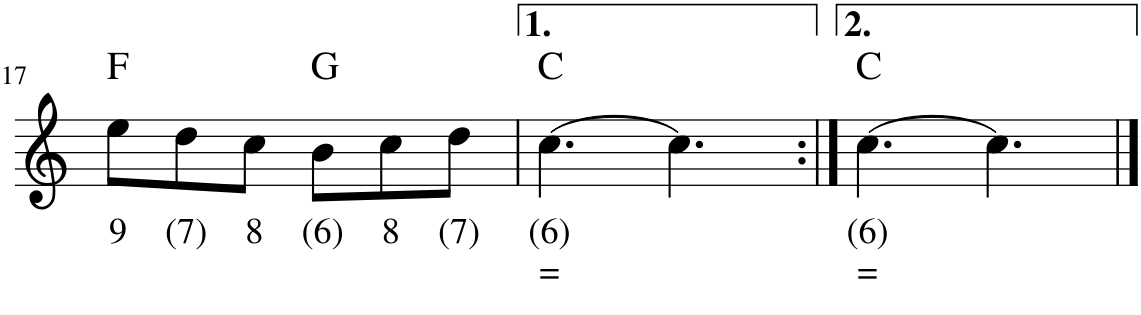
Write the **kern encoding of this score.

**kern	**text	**text	**harte
*part1	*part1	*part1	*part1
*staff1	*staff1	*staff1	*
*I"Stem	*	*	*
!!LO:PB:g=z
*clefG2	*	*	*
*k[]	*	*	*
*M6/8	*	*	*
=17	=17	=17	=17
!	!LO:LY:b	!	!
8ee\L	9	.	F:maj
!	!LO:LY:b	!	!
8dd\	(7)	.	.
!	!LO:LY:b	!	!
8cc\J	8	.	.
!	!LO:LY:b	!	!
8b\L	(6)	.	G:maj
!	!LO:LY:b	!	!
8cc\	8	.	.
!	!LO:LY:b	!	!
8dd\J	(7)	.	.
=18	=18	=18	=18
!	!LO:LY:b	!LO:LY:b	!
[4.cc\	(6)	=	C:maj
4.cc\]	.	.	.
=19:|!	=19:|!	=19:|!	=19:|!
!	!LO:LY:b	!LO:LY:b	!
[4.cc\	(6)	=	C:maj
4.cc\]	.	.	.
==	==	==	==
*-	*-	*-	*-
